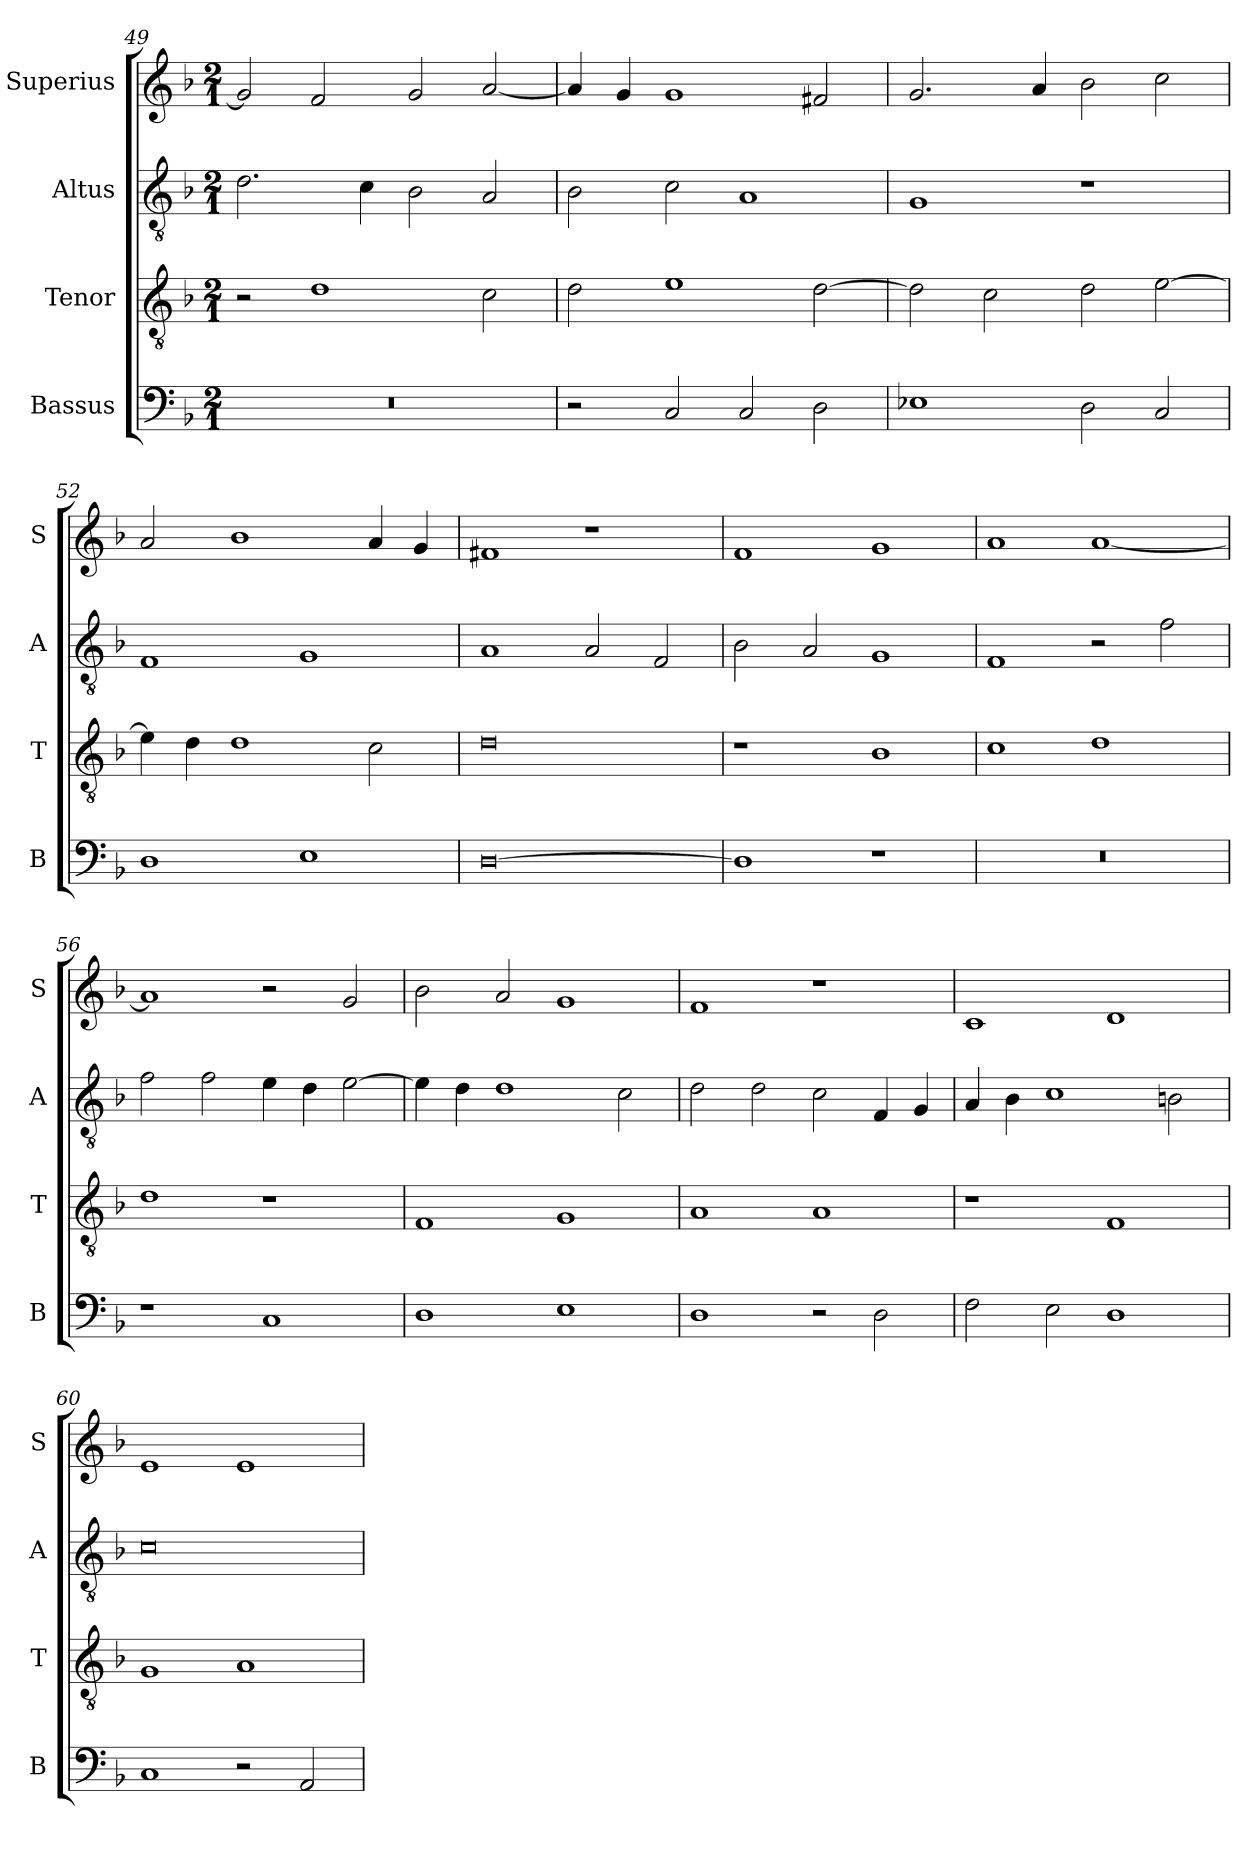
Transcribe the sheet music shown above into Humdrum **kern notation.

**kern	**kern	**kern	**kern
*part4	*part3	*part2	*part1
*staff4	*staff3	*staff2	*staff1
*I"Bassus	*I"Tenor	*I"Altus	*I"Superius
*I'B	*I'T	*I'A	*I'S
*clefF4	*clefGv2	*clefGv2	*clefG2
*k[b-]	*k[b-]	*k[b-]	*k[b-]
*F:	*F:	*F:	*F:
*M2/1	*M2/1	*M2/1	*M2/1
=49	=49	=49	=49
0r	2r	2.d	2g]
.	1d	.	2f
.	.	4c	.
.	.	2B-	2g
.	2c	2A	[2a
=50	=50	=50	=50
2r	2d	2B-	4a]
.	.	.	4g
2C	1e	2c	1g
2C	.	1A	.
2D	[2d	.	2f#X
=51	=51	=51	=51
1E-X	2d]	1G	2.g
.	2c	.	.
.	.	.	4a
2D	2d	1r	2b-
2C	[2e	.	2cc
=52	=52	=52	=52
1D	4e]	1F	2a
.	4d	.	.
.	1d	.	1b-
1E	.	1G	.
.	2c	.	4a
.	.	.	4g
=53	=53	=53	=53
[0D	0d	1A	1f#X
.	.	2A	1r
.	.	2F	.
=54	=54	=54	=54
1D]	1r	2B-	1f
.	.	2A	.
1r	1B-	1G	1g
=55	=55	=55	=55
0r	1c	1F	1a
.	1d	2r	[1a
.	.	2f	.
=56	=56	=56	=56
1r	1d	2f	1a]
.	.	2f	.
1C	1r	4e	2r
.	.	4d	.
.	.	[2e	2g
=57	=57	=57	=57
1D	1F	4e]	2b-
.	.	4d	.
.	.	1d	2a
1E	1G	.	1g
.	.	2c	.
=58	=58	=58	=58
1D	1A	2d	1f
.	.	2d	.
2r	1A	2c	1r
2D	.	4F	.
.	.	4G	.
=59	=59	=59	=59
2F	1r	4A	1c
.	.	4B-	.
2E	.	1c	.
1D	1F	.	1d
.	.	2Bn	.
=60	=60	=60	=60
1C	1G	0c	1e
2r	1A	.	1e
2AA	.	.	.
=	=	=	=
*-	*-	*-	*-
